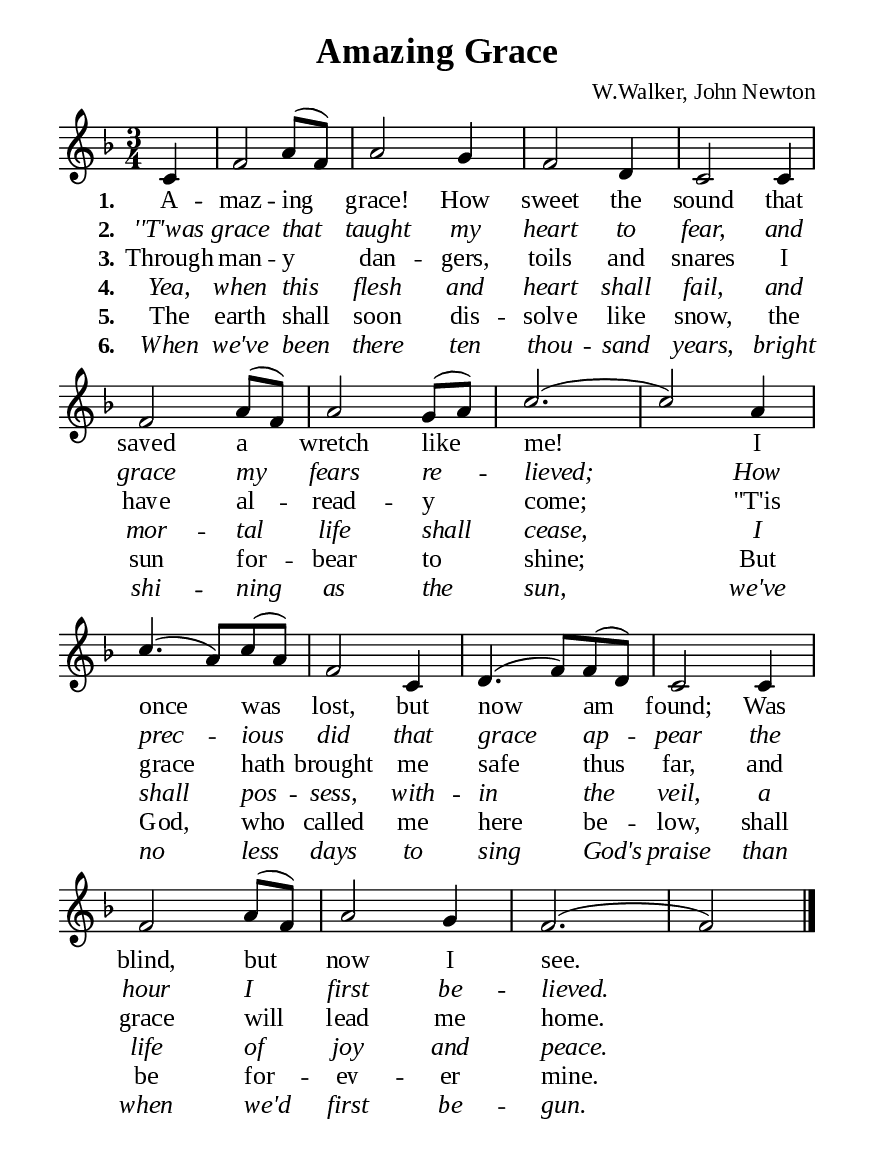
\version "2.18.2"

\header {
  title = "Amazing Grace"
  composer = "W.Walker, John Newton"
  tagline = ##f
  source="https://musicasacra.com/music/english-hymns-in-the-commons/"
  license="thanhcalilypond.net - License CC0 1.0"
}

global= {
  \key f \major
  \time 3/4
  \override Score.BarNumber.break-visibility = ##(#f #f #f)
  \override Lyrics.LyricSpace.minimum-distance = #3.0
}

\paper {
  #(set-paper-size "a5")
  top-margin = 10\mm
  bottom-margin = 5\mm
  left-margin = 10\mm
  right-margin = 10\mm
  indent = #0
  #(define fonts
	 (make-pango-font-tree "Liberation Serif"
	 		       "Liberation Serif"
			       "Liberation Serif"
			       (/ 20 20)))
}

printItalic = \with {
  \override LyricText.font-shape = #'italic
}

% Verse music
musicVerseSoprano = \relative c' {
                    \partial 4 c4 |
  f2 a8 (f) |
  a2 g4 |
  f2 d4 |
  c2 c4 |
  f2 a8 (f) |
  a2 g8 (a) |
  c2. ( |
  c2) a4 |
  c4. (a8) c8 (a) |
  f2 c4 |
  d4. (f8) f (d) |
  c2 c4 |
  f2 a8 (f) |
  a2 g4 |
  f2. ( |
                    f2) \bar "|."
}

% Verse lyrics
verseOne = \lyricmode {
  \set stanza = #"1."
  A -- maz -- ing grace! How sweet the sound that saved a wretch like me!
  I once was lost, but now am found;
  Was blind, but now I see.
  
}

verseTwo = \lyricmode {
  \set stanza = #"2."
  ''T'was grace that taught my heart to fear, and grace my fears re -- lieved;
  How prec -- ious did that grace ap -- pear the hour I first be -- lieved.
}

verseThree = \lyricmode {
  \set stanza = #"3."
  Through man -- y dan -- gers, toils and snares I have al -- read -- y come;
  ''T'is grace hath brought me safe thus far, and grace will lead me home.
}

verseFour = \lyricmode {
  \set stanza = #"4."
  Yea, when this flesh and heart shall fail, and mor -- tal life shall cease, I shall pos -- sess, with -- in the veil,
  a life of joy and peace.
}

verseFive = \lyricmode {
  \set stanza = #"5."
  The earth shall soon dis -- solve like snow, the sun for -- bear to shine;
  But God, who called me here be -- low, shall be for -- ev -- er mine.
}

verseSix = \lyricmode {
  \set stanza = #"6."
  When we've been there ten thou -- sand years, bright shi -- ning as the sun,
  we've no less days to sing God's praise than when we'd first be -- gun.
}

% Layout
\score {
    \new ChoirStaff <<
      \new Staff <<
        \clef "treble"
        \new Voice = "sopranos" { \global \stemUp \slurUp \musicVerseSoprano }
      >>
      \new Lyrics \lyricsto sopranos \verseOne
      \new Lyrics \printItalic \lyricsto sopranos \verseTwo
      \new Lyrics \lyricsto sopranos \verseThree
      \new Lyrics \printItalic \lyricsto sopranos \verseFour
      \new Lyrics \lyricsto sopranos \verseFive
      \new Lyrics \printItalic \lyricsto sopranos \verseSix
    >>
}
